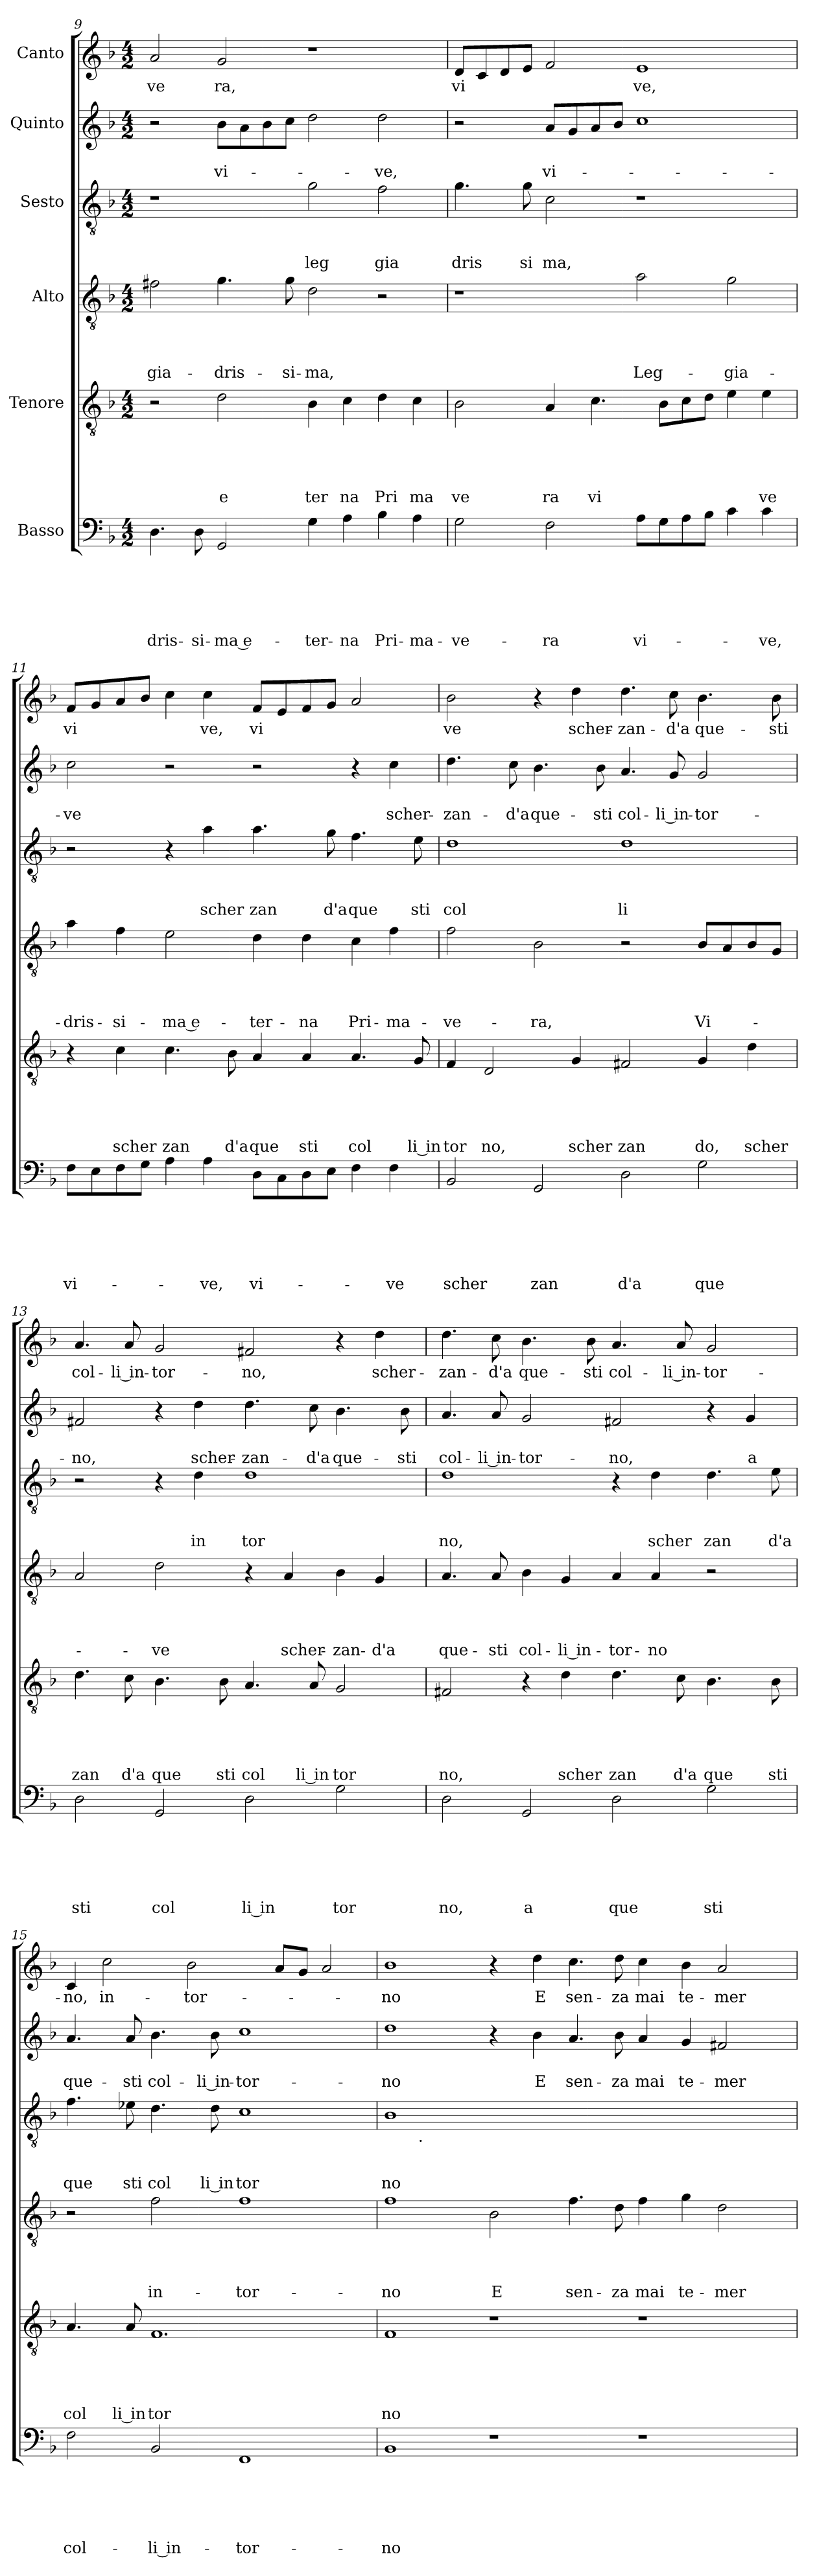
**kern	**text	**text	**text	**text	**text	**text	**kern	**text	**text	**text	**text	**text	**kern	**text	**text	**text	**text	**kern	**text	**text	**text	**kern	**text	**text	**kern	**text
*part6	*part6	*part6	*part6	*part6	*part6	*part6	*part5	*part5	*part5	*part5	*part5	*part5	*part4	*part4	*part4	*part4	*part4	*part3	*part3	*part3	*part3	*part2	*part2	*part2	*part1	*part1
*staff6	*staff6	*staff6	*staff6	*staff6	*staff6	*staff6	*staff5	*staff5	*staff5	*staff5	*staff5	*staff5	*staff4	*staff4	*staff4	*staff4	*staff4	*staff3	*staff3	*staff3	*staff3	*staff2	*staff2	*staff2	*staff1	*staff1
*I"Basso	*	*	*	*	*	*	*I"Tenore	*	*	*	*	*	*I"Alto	*	*	*	*	*I"Sesto	*	*	*	*I"Quinto	*	*	*I"Canto	*
!!LO:PB:g=z
*clefF4	*	*	*	*	*	*	*clefGv2	*	*	*	*	*	*clefGv2	*	*	*	*	*clefGv2	*	*	*	*clefG2	*	*	*clefG2	*
*k[b-]	*	*	*	*	*	*	*k[b-]	*	*	*	*	*	*k[b-]	*	*	*	*	*k[b-]	*	*	*	*k[b-]	*	*	*k[b-]	*
*F:	*	*	*	*	*	*	*F:	*	*	*	*	*	*F:	*	*	*	*	*F:	*	*	*	*F:	*	*	*F:	*
*M4/2	*	*	*	*	*	*	*M4/2	*	*	*	*	*	*M4/2	*	*	*	*	*M4/2	*	*	*	*M4/2	*	*	*M4/2	*
=9	=9	=9	=9	=9	=9	=9	=9	=9	=9	=9	=9	=9	=9	=9	=9	=9	=9	=9	=9	=9	=9	=9	=9	=9	=9	=9
!	!	!	!	!	!	!LO:LY:b	!	!	!	!	!	!	!	!	!	!	!LO:LY:b	!	!	!	!	!	!	!	!	!LO:LY:b
4.D\	.	.	.	.	.	dris-	2r	.	.	.	.	.	2f#X\	.	.	.	-gia-	1r	.	.	.	2r	.	.	2a/	-ve
!	!	!	!	!	!	!LO:LY:b	!	!	!	!	!	!	!	!	!	!	!	!	!	!	!	!	!	!	!	!
8D\	.	.	.	.	.	-si-	.	.	.	.	.	.	.	.	.	.	.	.	.	.	.	.	.	.	.	.
!	!	!	!	!	!	!LO:LY:b:rj	!	!	!	!	!	!LO:LY:b	!	!	!	!	!LO:LY:b	!	!	!	!	!	!	!LO:LY:b	!	!LO:LY:b
2GG/	.	.	.	.	.	-ma e-	2d\	.	.	.	.	e	4.g\	.	.	.	-dris-	.	.	.	.	8b-\L	.	vi-	2g/	ra,
.	.	.	.	.	.	.	.	.	.	.	.	.	.	.	.	.	.	.	.	.	.	8a\	.	.	.	.
.	.	.	.	.	.	.	.	.	.	.	.	.	.	.	.	.	.	.	.	.	.	8b-\	.	.	.	.
!	!	!	!	!	!	!	!	!	!	!	!	!	!	!	!	!	!LO:LY:b	!	!	!	!	!	!	!	!	!
.	.	.	.	.	.	.	.	.	.	.	.	.	8g\	.	.	.	-si-	.	.	.	.	8cc\J	.	.	.	.
!	!	!	!	!	!	!LO:LY:b	!	!	!	!	!	!LO:LY:b	!	!	!	!	!LO:LY:b	!	!	!	!LO:LY:b	!	!	!	!	!
4G\	.	.	.	.	.	-ter-	4B-\	.	.	.	.	ter	2d\	.	.	.	-ma,	2g\	.	.	leg	2dd\	.	.	1r	.
!	!	!	!	!	!	!LO:LY:b	!	!	!	!	!	!LO:LY:b	!	!	!	!	!	!	!	!	!	!	!	!	!	!
4A\	.	.	.	.	.	-na	4c\	.	.	.	.	na	.	.	.	.	.	.	.	.	.	.	.	.	.	.
!	!	!	!	!	!	!LO:LY:b	!	!	!	!	!	!LO:LY:b	!	!	!	!	!	!	!	!	!LO:LY:b	!	!	!LO:LY:b	!	!
4B-\	.	.	.	.	.	Pri-	4d\	.	.	.	.	Pri	2r	.	.	.	.	2f\	.	.	gia	2dd\	.	-ve,	.	.
!	!	!	!	!	!	!LO:LY:b	!	!	!	!	!	!LO:LY:b	!	!	!	!	!	!	!	!	!	!	!	!	!	!
4A\	.	.	.	.	.	-ma-	4c\	.	.	.	.	ma	.	.	.	.	.	.	.	.	.	.	.	.	.	.
=10	=10	=10	=10	=10	=10	=10	=10	=10	=10	=10	=10	=10	=10	=10	=10	=10	=10	=10	=10	=10	=10	=10	=10	=10	=10	=10
!	!	!	!	!	!	!LO:LY:b	!	!	!	!	!	!LO:LY:b	!	!	!	!	!	!	!	!	!LO:LY:b	!	!	!	!	!LO:LY:b
2G\	.	.	.	.	.	-ve-	2B-\	.	.	.	.	ve	1r	.	.	.	.	4.g\	.	.	dris	2r	.	.	8d/L	vi
.	.	.	.	.	.	.	.	.	.	.	.	.	.	.	.	.	.	.	.	.	.	.	.	.	8c/	.
.	.	.	.	.	.	.	.	.	.	.	.	.	.	.	.	.	.	.	.	.	.	.	.	.	8d/	.
!	!	!	!	!	!	!	!	!	!	!	!	!	!	!	!	!	!	!	!	!	!LO:LY:b	!	!	!	!	!
.	.	.	.	.	.	.	.	.	.	.	.	.	.	.	.	.	.	8g\	.	.	si	.	.	.	8e/J	.
!	!	!	!	!	!	!LO:LY:b	!	!	!	!	!	!LO:LY:b	!	!	!	!	!	!	!	!	!LO:LY:b	!	!	!LO:LY:b	!	!
2F\	.	.	.	.	.	-ra	4A/	.	.	.	.	ra	.	.	.	.	.	2c\	.	.	ma,	8a/L	.	vi-	2f/	.
.	.	.	.	.	.	.	.	.	.	.	.	.	.	.	.	.	.	.	.	.	.	8g/	.	.	.	.
!	!	!	!	!	!	!	!	!	!	!	!	!LO:LY:b	!	!	!	!	!	!	!	!	!	!	!	!	!	!
.	.	.	.	.	.	.	4.c\	.	.	.	.	vi	.	.	.	.	.	.	.	.	.	8a/	.	.	.	.
.	.	.	.	.	.	.	.	.	.	.	.	.	.	.	.	.	.	.	.	.	.	8b-/J	.	.	.	.
!	!	!	!	!	!	!LO:LY:b	!	!	!	!	!	!	!	!	!	!	!LO:LY:b	!	!	!	!	!	!	!	!	!LO:LY:b
8A\L	.	.	.	.	.	vi-	.	.	.	.	.	.	2a\	.	.	.	Leg-	1r	.	.	.	1cc	.	.	1e	ve,
8G\	.	.	.	.	.	.	8B-\L	.	.	.	.	.	.	.	.	.	.	.	.	.	.	.	.	.	.	.
8A\	.	.	.	.	.	.	8c\	.	.	.	.	.	.	.	.	.	.	.	.	.	.	.	.	.	.	.
8B-\J	.	.	.	.	.	.	8d\J	.	.	.	.	.	.	.	.	.	.	.	.	.	.	.	.	.	.	.
!	!	!	!	!	!	!	!	!	!	!	!	!	!	!	!	!	!LO:LY:b	!	!	!	!	!	!	!	!	!
4c\	.	.	.	.	.	.	4e\	.	.	.	.	.	2g\	.	.	.	-gia-	.	.	.	.	.	.	.	.	.
!	!	!	!	!	!	!LO:LY:b	!	!	!	!	!	!LO:LY:b	!	!	!	!	!	!	!	!	!	!	!	!	!	!
4c\	.	.	.	.	.	-ve,	4e\	.	.	.	.	ve	.	.	.	.	.	.	.	.	.	.	.	.	.	.
=11	=11	=11	=11	=11	=11	=11	=11	=11	=11	=11	=11	=11	=11	=11	=11	=11	=11	=11	=11	=11	=11	=11	=11	=11	=11	=11
!	!	!	!	!	!	!LO:LY:b	!	!	!	!	!	!	!	!	!	!	!LO:LY:b	!	!	!	!	!	!	!LO:LY:b	!	!LO:LY:b
8F\L	.	.	.	.	.	vi-	4r	.	.	.	.	.	4a\	.	.	.	-dris-	2r	.	.	.	2cc\	.	-ve	8f/L	vi
8E\	.	.	.	.	.	.	.	.	.	.	.	.	.	.	.	.	.	.	.	.	.	.	.	.	8g/	.
!	!	!	!	!	!	!	!	!	!	!	!	!LO:LY:b	!	!	!	!	!LO:LY:b	!	!	!	!	!	!	!	!	!
8F\	.	.	.	.	.	.	4c\	.	.	.	.	scher	4f\	.	.	.	-si-	.	.	.	.	.	.	.	8a/	.
8G\J	.	.	.	.	.	.	.	.	.	.	.	.	.	.	.	.	.	.	.	.	.	.	.	.	8b-/J	.
!	!	!	!	!	!	!	!	!	!	!	!	!LO:LY:b	!	!	!	!	!LO:LY:b:rj	!	!	!	!	!	!	!	!	!
4A\	.	.	.	.	.	.	4.c\	.	.	.	.	zan	2e\	.	.	.	-ma e-	4r	.	.	.	2r	.	.	4cc\	.
!	!	!	!	!	!	!LO:LY:b	!	!	!	!	!	!	!	!	!	!	!	!	!	!	!LO:LY:b	!	!	!	!	!LO:LY:b
4A\	.	.	.	.	.	-ve,	.	.	.	.	.	.	.	.	.	.	.	4a\	.	.	scher	.	.	.	4cc\	ve,
!	!	!	!	!	!	!	!	!	!	!	!	!LO:LY:b	!	!	!	!	!	!	!	!	!	!	!	!	!	!
.	.	.	.	.	.	.	8B-\	.	.	.	.	d'a	.	.	.	.	.	.	.	.	.	.	.	.	.	.
!	!	!	!	!	!	!LO:LY:b	!	!	!	!	!	!LO:LY:b	!	!	!	!	!LO:LY:b	!	!	!	!LO:LY:b	!	!	!	!	!LO:LY:b
8D\L	.	.	.	.	.	vi-	4A/	.	.	.	.	que	4d\	.	.	.	-ter-	4.a\	.	.	zan	2r	.	.	8f/L	vi
8C\	.	.	.	.	.	.	.	.	.	.	.	.	.	.	.	.	.	.	.	.	.	.	.	.	8e/	.
!	!	!	!	!	!	!	!	!	!	!	!	!LO:LY:b	!	!	!	!	!LO:LY:b	!	!	!	!	!	!	!	!	!
8D\	.	.	.	.	.	.	4A/	.	.	.	.	sti	4d\	.	.	.	-na	.	.	.	.	.	.	.	8f/	.
!	!	!	!	!	!	!	!	!	!	!	!	!	!	!	!	!	!	!	!	!	!LO:LY:b	!	!	!	!	!
8E\J	.	.	.	.	.	.	.	.	.	.	.	.	.	.	.	.	.	8g\	.	.	d'a	.	.	.	8g/J	.
!	!	!	!	!	!	!	!	!	!	!	!	!LO:LY:b	!	!	!	!	!LO:LY:b	!	!	!	!LO:LY:b	!	!	!	!	!
4F\	.	.	.	.	.	.	4.A/	.	.	.	.	col	4c\	.	.	.	Pri-	4.f\	.	.	que	4r	.	.	2a/	.
!	!	!	!	!	!	!LO:LY:b	!	!	!	!	!	!	!	!	!	!	!LO:LY:b	!	!	!	!	!	!	!LO:LY:b	!	!
4F\	.	.	.	.	.	-ve	.	.	.	.	.	.	4f\	.	.	.	-ma-	.	.	.	.	4cc\	.	scher-	.	.
!	!	!	!	!	!	!	!	!	!	!	!	!LO:LY:b:rj	!	!	!	!	!	!	!	!	!LO:LY:b	!	!	!	!	!
.	.	.	.	.	.	.	8G/	.	.	.	.	li in	.	.	.	.	.	8e\	.	.	sti	.	.	.	.	.
!!LO:LB:g=z
=12	=12	=12	=12	=12	=12	=12	=12	=12	=12	=12	=12	=12	=12	=12	=12	=12	=12	=12	=12	=12	=12	=12	=12	=12	=12	=12
!	!	!	!	!	!	!LO:LY:b	!	!	!	!	!	!LO:LY:b	!	!	!	!	!LO:LY:b	!	!	!	!LO:LY:b	!	!	!LO:LY:b	!	!LO:LY:b
2BB-/	.	.	.	.	.	scher	4F/	.	.	.	.	tor	2f\	.	.	.	-ve-	1d	.	.	col	4.dd\	.	-zan-	2b-\	ve
!	!	!	!	!	!	!	!	!	!	!	!	!LO:LY:b	!	!	!	!	!	!	!	!	!	!	!	!	!	!
.	.	.	.	.	.	.	2D/	.	.	.	.	no,	.	.	.	.	.	.	.	.	.	.	.	.	.	.
!	!	!	!	!	!	!	!	!	!	!	!	!	!	!	!	!	!	!	!	!	!	!	!	!LO:LY:b	!	!
.	.	.	.	.	.	.	.	.	.	.	.	.	.	.	.	.	.	.	.	.	.	8cc\	.	-d'a	.	.
!	!	!	!	!	!	!LO:LY:b	!	!	!	!	!	!	!	!	!	!	!LO:LY:b	!	!	!	!	!	!	!LO:LY:b	!	!
2GG/	.	.	.	.	.	zan	.	.	.	.	.	.	2B-\	.	.	.	-ra,	.	.	.	.	4.b-\	.	que-	4r	.
!	!	!	!	!	!	!	!	!	!	!	!	!LO:LY:b	!	!	!	!	!	!	!	!	!	!	!	!	!	!LO:LY:b
.	.	.	.	.	.	.	4G/	.	.	.	.	scher	.	.	.	.	.	.	.	.	.	.	.	.	4dd\	scher-
!	!	!	!	!	!	!	!	!	!	!	!	!	!	!	!	!	!	!	!	!	!	!	!	!LO:LY:b	!	!
.	.	.	.	.	.	.	.	.	.	.	.	.	.	.	.	.	.	.	.	.	.	8b-\	.	-sti	.	.
!	!	!	!	!	!	!LO:LY:b	!	!	!	!	!	!LO:LY:b	!	!	!	!	!	!	!	!	!LO:LY:b	!	!	!LO:LY:b	!	!LO:LY:b
2D\	.	.	.	.	.	d'a	2F#X/	.	.	.	.	zan	2r	.	.	.	.	1d	.	.	li	4.a/	.	col-	4.dd\	-zan-
!	!	!	!	!	!	!	!	!	!	!	!	!	!	!	!	!	!	!	!	!	!	!	!	!LO:LY:b:rj	!	!LO:LY:b
.	.	.	.	.	.	.	.	.	.	.	.	.	.	.	.	.	.	.	.	.	.	8g/	.	-li in-	8cc\	-d'a
!	!	!	!	!	!	!LO:LY:b	!	!	!	!	!	!LO:LY:b	!	!	!	!	!LO:LY:b	!	!	!	!	!	!	!LO:LY:b	!	!LO:LY:b
2G\	.	.	.	.	.	que	4G/	.	.	.	.	do,	8B-/L	.	.	.	Vi-	.	.	.	.	2g/	.	-tor-	4.b-\	que-
.	.	.	.	.	.	.	.	.	.	.	.	.	8A/	.	.	.	.	.	.	.	.	.	.	.	.	.
!	!	!	!	!	!	!	!	!	!	!	!	!LO:LY:b	!	!	!	!	!	!	!	!	!	!	!	!	!	!
.	.	.	.	.	.	.	4d\	.	.	.	.	scher	8B-/	.	.	.	.	.	.	.	.	.	.	.	.	.
!	!	!	!	!	!	!	!	!	!	!	!	!	!	!	!	!	!	!	!	!	!	!	!	!	!	!LO:LY:b
.	.	.	.	.	.	.	.	.	.	.	.	.	8G/J	.	.	.	.	.	.	.	.	.	.	.	8b-\	-sti
=13	=13	=13	=13	=13	=13	=13	=13	=13	=13	=13	=13	=13	=13	=13	=13	=13	=13	=13	=13	=13	=13	=13	=13	=13	=13	=13
!	!	!	!	!	!	!LO:LY:b	!	!	!	!	!	!LO:LY:b	!	!	!	!	!	!	!	!	!	!	!	!LO:LY:b	!	!LO:LY:b
2D\	.	.	.	.	.	sti	4.d\	.	.	.	.	zan	2A/	.	.	.	.	2r	.	.	.	2f#X/	.	-no,	4.a/	col-
!	!	!	!	!	!	!	!	!	!	!	!	!LO:LY:b	!	!	!	!	!	!	!	!	!	!	!	!	!	!LO:LY:b:rj
.	.	.	.	.	.	.	8c\	.	.	.	.	d'a	.	.	.	.	.	.	.	.	.	.	.	.	8a/	-li in-
!	!	!	!	!	!	!LO:LY:b	!	!	!	!	!	!LO:LY:b	!	!	!	!	!LO:LY:b	!	!	!	!	!	!	!	!	!LO:LY:b
2GG/	.	.	.	.	.	col	4.B-\	.	.	.	.	que	2d\	.	.	.	-ve	4r	.	.	.	4r	.	.	2g/	-tor-
!	!	!	!	!	!	!	!	!	!	!	!	!	!	!	!	!	!	!	!	!	!LO:LY:b	!	!	!LO:LY:b	!	!
.	.	.	.	.	.	.	.	.	.	.	.	.	.	.	.	.	.	4d\	.	.	in	4dd\	.	scher-	.	.
!	!	!	!	!	!	!	!	!	!	!	!	!LO:LY:b	!	!	!	!	!	!	!	!	!	!	!	!	!	!
.	.	.	.	.	.	.	8B-\	.	.	.	.	sti	.	.	.	.	.	.	.	.	.	.	.	.	.	.
!	!	!	!	!	!	!LO:LY:b:rj	!	!	!	!	!	!LO:LY:b	!	!	!	!	!	!	!	!	!LO:LY:b	!	!	!LO:LY:b	!	!LO:LY:b
2D\	.	.	.	.	.	li in	4.A/	.	.	.	.	col	4r	.	.	.	.	1d	.	.	tor	4.dd\	.	-zan-	2f#X/	-no,
!	!	!	!	!	!	!	!	!	!	!	!	!	!	!	!	!	!LO:LY:b	!	!	!	!	!	!	!	!	!
.	.	.	.	.	.	.	.	.	.	.	.	.	4A/	.	.	.	scher-	.	.	.	.	.	.	.	.	.
!	!	!	!	!	!	!	!	!	!	!	!	!LO:LY:b:rj	!	!	!	!	!	!	!	!	!	!	!	!LO:LY:b	!	!
.	.	.	.	.	.	.	8A/	.	.	.	.	li in	.	.	.	.	.	.	.	.	.	8cc\	.	-d'a	.	.
!	!	!	!	!	!	!LO:LY:b	!	!	!	!	!	!LO:LY:b	!	!	!	!	!LO:LY:b	!	!	!	!	!	!	!LO:LY:b	!	!
2G\	.	.	.	.	.	tor	2G/	.	.	.	.	tor	4B-\	.	.	.	-zan-	.	.	.	.	4.b-\	.	que-	4r	.
!	!	!	!	!	!	!	!	!	!	!	!	!	!	!	!	!	!LO:LY:b	!	!	!	!	!	!	!	!	!LO:LY:b
.	.	.	.	.	.	.	.	.	.	.	.	.	4G/	.	.	.	-d'a	.	.	.	.	.	.	.	4dd\	scher-
!	!	!	!	!	!	!	!	!	!	!	!	!	!	!	!	!	!	!	!	!	!	!	!	!LO:LY:b	!	!
.	.	.	.	.	.	.	.	.	.	.	.	.	.	.	.	.	.	.	.	.	.	8b-\	.	-sti	.	.
=14	=14	=14	=14	=14	=14	=14	=14	=14	=14	=14	=14	=14	=14	=14	=14	=14	=14	=14	=14	=14	=14	=14	=14	=14	=14	=14
!	!	!	!	!	!	!LO:LY:b	!	!	!	!	!	!LO:LY:b	!	!	!	!	!LO:LY:b	!	!	!	!LO:LY:b	!	!	!LO:LY:b	!	!LO:LY:b
2D\	.	.	.	.	.	no,	2F#X/	.	.	.	.	no,	4.A/	.	.	.	que-	1d	.	.	no,	4.a/	.	col-	4.dd\	-zan-
!	!	!	!	!	!	!	!	!	!	!	!	!	!	!	!	!	!LO:LY:b	!	!	!	!	!	!	!LO:LY:b:rj	!	!LO:LY:b
.	.	.	.	.	.	.	.	.	.	.	.	.	8A/	.	.	.	-sti	.	.	.	.	8a/	.	-li in-	8cc\	-d'a
!	!	!	!	!	!	!LO:LY:b	!	!	!	!	!	!	!	!	!	!	!LO:LY:b	!	!	!	!	!	!	!LO:LY:b	!	!LO:LY:b
2GG/	.	.	.	.	.	a	4r	.	.	.	.	.	4B-\	.	.	.	col-	.	.	.	.	2g/	.	-tor-	4.b-\	que-
!	!	!	!	!	!	!	!	!	!	!	!	!LO:LY:b	!	!	!	!	!LO:LY:b:rj	!	!	!	!	!	!	!	!	!
.	.	.	.	.	.	.	4d\	.	.	.	.	scher	4G/	.	.	.	-li in-	.	.	.	.	.	.	.	.	.
!	!	!	!	!	!	!	!	!	!	!	!	!	!	!	!	!	!	!	!	!	!	!	!	!	!	!LO:LY:b
.	.	.	.	.	.	.	.	.	.	.	.	.	.	.	.	.	.	.	.	.	.	.	.	.	8b-\	-sti
!	!	!	!	!	!	!LO:LY:b	!	!	!	!	!	!LO:LY:b	!	!	!	!	!LO:LY:b	!	!	!	!	!	!	!LO:LY:b	!	!LO:LY:b
2D\	.	.	.	.	.	que	4.d\	.	.	.	.	zan	4A/	.	.	.	-tor-	4r	.	.	.	2f#X/	.	-no,	4.a/	col-
!	!	!	!	!	!	!	!	!	!	!	!	!	!	!	!	!	!LO:LY:b	!	!	!	!LO:LY:b	!	!	!	!	!
.	.	.	.	.	.	.	.	.	.	.	.	.	4A/	.	.	.	-no	4d\	.	.	scher	.	.	.	.	.
!	!	!	!	!	!	!	!	!	!	!	!	!LO:LY:b	!	!	!	!	!	!	!	!	!	!	!	!	!	!LO:LY:b:rj
.	.	.	.	.	.	.	8c\	.	.	.	.	d'a	.	.	.	.	.	.	.	.	.	.	.	.	8a/	-li in-
!	!	!	!	!	!	!LO:LY:b	!	!	!	!	!	!LO:LY:b	!	!	!	!	!	!	!	!	!LO:LY:b	!	!	!	!	!LO:LY:b
2G\	.	.	.	.	.	sti	4.B-\	.	.	.	.	que	2r	.	.	.	.	4.d\	.	.	zan	4r	.	.	2g/	-tor-
!	!	!	!	!	!	!	!	!	!	!	!	!	!	!	!	!	!	!	!	!	!	!	!	!LO:LY:b	!	!
.	.	.	.	.	.	.	.	.	.	.	.	.	.	.	.	.	.	.	.	.	.	4g/	.	a	.	.
!	!	!	!	!	!	!	!	!	!	!	!	!LO:LY:b	!	!	!	!	!	!	!	!	!LO:LY:b	!	!	!	!	!
.	.	.	.	.	.	.	8B-\	.	.	.	.	sti	.	.	.	.	.	8e\	.	.	d'a	.	.	.	.	.
!!LO:PB:g=z
=15	=15	=15	=15	=15	=15	=15	=15	=15	=15	=15	=15	=15	=15	=15	=15	=15	=15	=15	=15	=15	=15	=15	=15	=15	=15	=15
!	!	!	!	!	!	!LO:LY:b	!	!	!	!	!	!LO:LY:b	!	!	!	!	!	!	!	!	!LO:LY:b	!	!	!LO:LY:b	!	!LO:LY:b
2F\	.	.	.	.	.	col-	4.A/	.	.	.	.	col	2r	.	.	.	.	4.f\	.	.	que	4.a/	.	que-	4c/	-no,
!	!	!	!	!	!	!	!	!	!	!	!	!	!	!	!	!	!	!	!	!	!	!	!	!	!	!LO:LY:b
.	.	.	.	.	.	.	.	.	.	.	.	.	.	.	.	.	.	.	.	.	.	.	.	.	2cc\	in-
!	!	!	!	!	!	!	!	!	!	!	!	!LO:LY:b:rj	!	!	!	!	!	!	!	!	!LO:LY:b	!	!	!LO:LY:b	!	!
.	.	.	.	.	.	.	8A/	.	.	.	.	li in	.	.	.	.	.	8e-X\	.	.	sti	8a/	.	-sti	.	.
!	!	!	!	!	!	!LO:LY:b:rj	!	!	!	!	!	!LO:LY:b	!	!	!	!	!LO:LY:b	!	!	!	!LO:LY:b	!	!	!LO:LY:b	!	!
2BB-/	.	.	.	.	.	-li in-	1.F	.	.	.	.	tor	2f\	.	.	.	in-	4.d\	.	.	col	4.b-\	.	col-	.	.
!	!	!	!	!	!	!	!	!	!	!	!	!	!	!	!	!	!	!	!	!	!	!	!	!	!	!LO:LY:b
.	.	.	.	.	.	.	.	.	.	.	.	.	.	.	.	.	.	.	.	.	.	.	.	.	2b-\	-tor-
!	!	!	!	!	!	!	!	!	!	!	!	!	!	!	!	!	!	!	!	!	!LO:LY:b:rj	!	!	!LO:LY:b:rj	!	!
.	.	.	.	.	.	.	.	.	.	.	.	.	.	.	.	.	.	8d\	.	.	li in	8b-\	.	-li in-	.	.
!	!	!	!	!	!	!LO:LY:b	!	!	!	!	!	!	!	!	!	!	!LO:LY:b	!	!	!	!LO:LY:b	!	!	!LO:LY:b	!	!
1FF	.	.	.	.	.	-tor-	.	.	.	.	.	.	1f	.	.	.	-tor-	1c	.	.	tor	1cc	.	-tor-	.	.
.	.	.	.	.	.	.	.	.	.	.	.	.	.	.	.	.	.	.	.	.	.	.	.	.	8a/L	.
.	.	.	.	.	.	.	.	.	.	.	.	.	.	.	.	.	.	.	.	.	.	.	.	.	8g/J	.
.	.	.	.	.	.	.	.	.	.	.	.	.	.	.	.	.	.	.	.	.	.	.	.	.	2a/	.
=16	=16	=16	=16	=16	=16	=16	=16	=16	=16	=16	=16	=16	=16	=16	=16	=16	=16	=16	=16	=16	=16	=16	=16	=16	=16	=16
!	!	!	!	!	!	!LO:LY:b	!	!	!	!	!	!LO:LY:b	!	!	!	!	!LO:LY:b	!	!	!	!LO:LY:b	!	!	!LO:LY:b	!	!LO:LY:b
*	*	*	*	*	*	*	*	*	*	*	*	*	*	*	*	*	*	*^	*	*	*	*	*	*	*	*
1BB-	.	.	.	.	.	-no	1F	.	.	.	.	no	1f	.	.	.	-no	1B-	8..ryy	.	.	no	1dd	.	-no	1b->	-no
!	!	!	!	!	!	!	!	!	!	!	!	!	!	!	!	!	!	!	!LO:TX:b:t=.	!	!	!	!	!	!	!	!
.	.	.	.	.	.	.	.	.	.	.	.	.	.	.	.	.	.	.	1ryy	.	.	.	.	.	.	.	.
!	!	!	!	!	!	!	!	!	!	!	!	!	!	!	!	!	!LO:LY:b	!	!	!	!	!	!	!	!	!	!
1r	.	.	.	.	.	.	1r	.	.	.	.	.	2B-\	.	.	.	E	0ryy	.	.	.	.	4r	.	.	4r	.
.	.	.	.	.	.	.	.	.	.	.	.	.	.	.	.	.	.	.	1ryy	.	.	.	.	.	.	.	.
!	!	!	!	!	!	!	!	!	!	!	!	!	!	!	!	!	!	!	!	!	!	!	!	!	!LO:LY:b	!	!LO:LY:b
.	.	.	.	.	.	.	.	.	.	.	.	.	.	.	.	.	.	.	.	.	.	.	4b-\	.	E	4dd\	E
!	!	!	!	!	!	!	!	!	!	!	!	!	!	!	!	!	!LO:LY:b	!	!	!	!	!	!	!	!LO:LY:b	!	!LO:LY:b
.	.	.	.	.	.	.	.	.	.	.	.	.	4.f\	.	.	.	sen-	.	.	.	.	.	4.a/	.	sen-	4.cc\	sen-
!	!	!	!	!	!	!	!	!	!	!	!	!	!	!	!	!	!LO:LY:b	!	!	!	!	!	!	!	!LO:LY:b	!	!LO:LY:b
.	.	.	.	.	.	.	.	.	.	.	.	.	8d\	.	.	.	-za	.	.	.	.	.	8b-\	.	-za	8dd\	-za
!	!	!	!	!	!	!	!	!	!	!	!	!	!	!	!	!	!LO:LY:b	!	!	!	!	!	!	!	!LO:LY:b	!	!LO:LY:b
1r	.	.	.	.	.	.	1r	.	.	.	.	.	4f\	.	.	.	mai	.	.	.	.	.	4a/	.	mai	4cc\	mai
.	.	.	.	.	.	.	.	.	.	.	.	.	.	.	.	.	.	.	2ryy	.	.	.	.	.	.	.	.
!	!	!	!	!	!	!	!	!	!	!	!	!	!	!	!	!	!LO:LY:b	!	!	!	!	!	!	!	!LO:LY:b	!	!LO:LY:b
.	.	.	.	.	.	.	.	.	.	.	.	.	4g\	.	.	.	te-	.	.	.	.	.	4g/	.	te-	4b-\	te-
!	!	!	!	!	!	!	!	!	!	!	!	!	!	!	!	!	!LO:LY:b	!	!	!	!	!	!	!	!LO:LY:b	!	!LO:LY:b
.	.	.	.	.	.	.	.	.	.	.	.	.	2d\	.	.	.	-mer	.	.	.	.	.	2f#X/	.	-mer	2a/	-mer
.	.	.	.	.	.	.	.	.	.	.	.	.	.	.	.	.	.	.	4ryy	.	.	.	.	.	.	.	.
.	.	.	.	.	.	.	.	.	.	.	.	.	.	.	.	.	.	.	32ryy	.	.	.	.	.	.	.	.
*	*	*	*	*	*	*	*	*	*	*	*	*	*	*	*	*	*	*v	*v	*	*	*	*	*	*	*	*
=	=	=	=	=	=	=	=	=	=	=	=	=	=	=	=	=	=	=	=	=	=	=	=	=	=	=
*-	*-	*-	*-	*-	*-	*-	*-	*-	*-	*-	*-	*-	*-	*-	*-	*-	*-	*-	*-	*-	*-	*-	*-	*-	*-	*-
